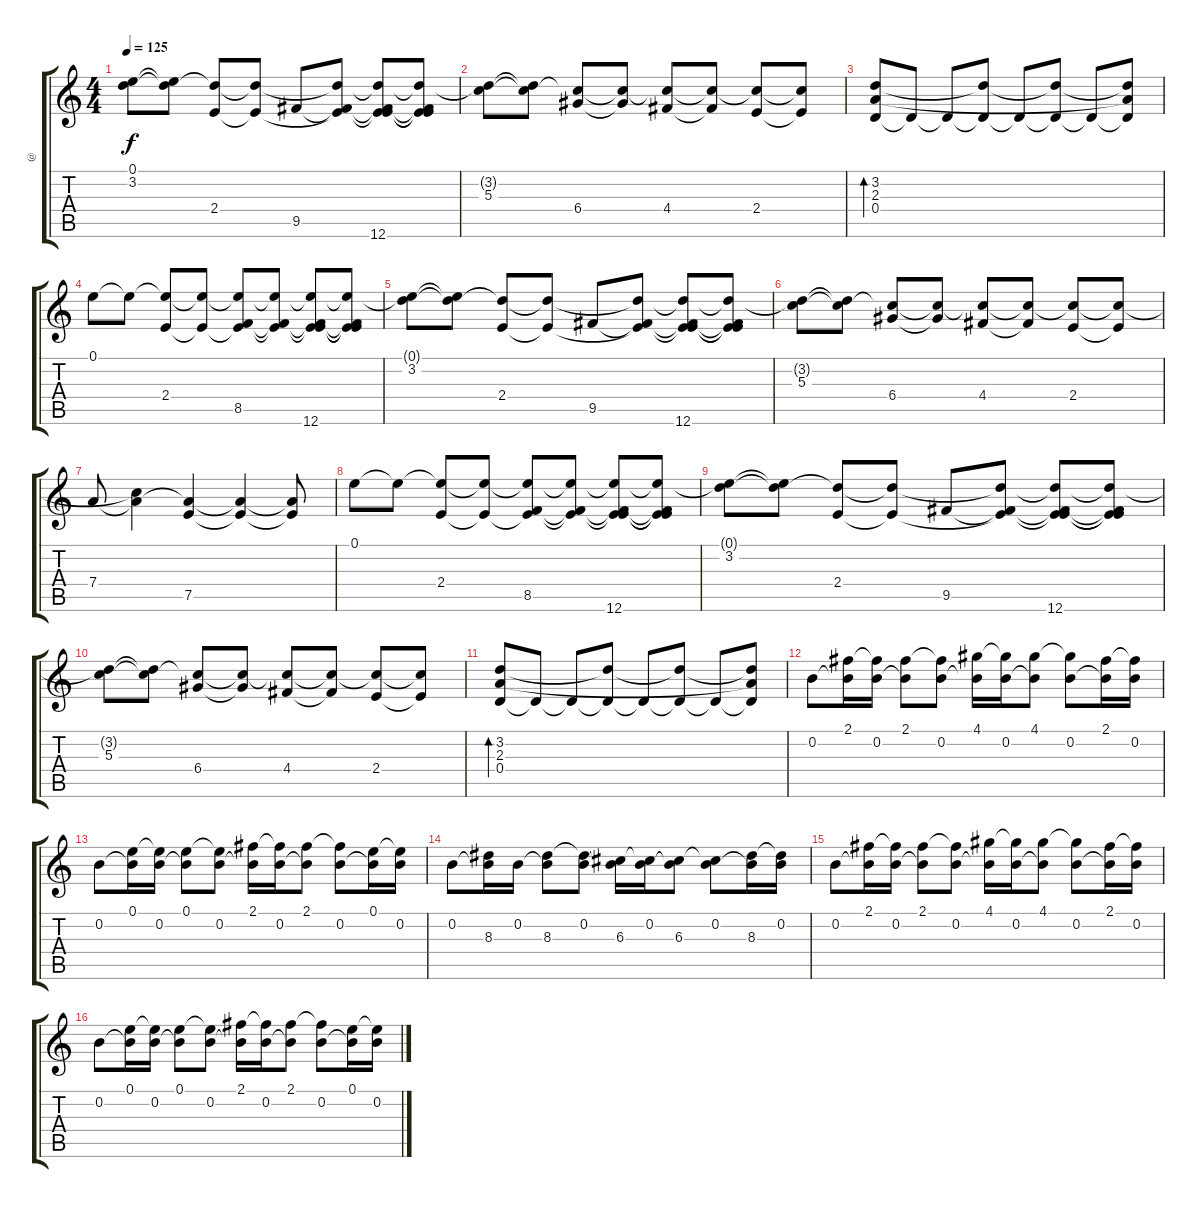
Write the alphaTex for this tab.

\track ("@" "@") {instrument acousticguitarnylon}
\staff {score tabs}
\tuning (E4 B3 G3 D3 A2 E2) {hide}
\ts (4 4)
\tempo 125
\clef g2
\ks c
(0.1{t} 3.2).8{dy f} (0.1{t} 3.2{t}).8 (3.2{t} 2.4).8 (3.2{t} 2.4{t}).8 9.5.8 (3.2{t} 2.4{t} 9.5{t}).8 (3.2{t} 2.4{t} 9.5{t} 12.6).8 (3.2{t} 2.4{t} 9.5{t} 12.6{t}).8 |
(3.2{t} 5.3).8 (3.2{t} 5.3{t}).8 (5.3{t} 6.4).8 (5.3{t} 6.4{t}).8 (5.3{t} 4.4).8 (5.3{t} 4.4{t}).8 (5.3{t} 2.4).8 (5.3{t} 2.4{t}).8 |
(3.2 2.3 0.4).8{bd 480} 0.4{t}.8 0.4{t}.8 (3.2{t} 0.4{t}).8 0.4{t}.8 (3.2{t} 0.4{t}).8 0.4{t}.8 (3.2{t} 2.3{t} 0.4{t}).8 |
0.1.8{volume 16} 0.1{t}.8 (0.1{t} 2.4).8 (0.1{t} 2.4{t}).8 (0.1{t} 2.4{t} 8.5).8 (0.1{t} 2.4{t} 8.5{t}).8 (0.1{t} 2.4{t} 8.5{t} 12.6).8 (0.1{t} 2.4{t} 8.5{t} 12.6{t}).8 |
(0.1{t} 3.2).8 (0.1{t} 3.2{t}).8 (3.2{t} 2.4).8 (3.2{t} 2.4{t}).8 9.5.8 (3.2{t} 2.4{t} 9.5{t}).8 (3.2{t} 2.4{t} 9.5{t} 12.6).8 (3.2{t} 2.4{t} 9.5{t} 12.6{t}).8 |
(3.2{t} 5.3).8 (3.2{t} 5.3{t}).8 (5.3{t} 6.4).8 (5.3{t} 6.4{t}).8 (5.3{t} 4.4).8 (5.3{t} 4.4{t}).8 (5.3{t} 2.4).8 (5.3{t} 2.4{t}).8 |
7.4.8 (5.3{t} 7.4{t}).4 (7.4{t} 7.5).4 (7.4{t} 7.5{t}).4 (7.4{t} 7.5{t}).8 |
0.1.8 0.1{t}.8 (0.1{t} 2.4).8 (0.1{t} 2.4{t}).8 (0.1{t} 2.4{t} 8.5).8 (0.1{t} 2.4{t} 8.5{t}).8 (0.1{t} 2.4{t} 8.5{t} 12.6).8 (0.1{t} 2.4{t} 8.5{t} 12.6{t}).8 |
(0.1{t} 3.2).8 (0.1{t} 3.2{t}).8 (3.2{t} 2.4).8 (3.2{t} 2.4{t}).8 9.5.8 (3.2{t} 2.4{t} 9.5{t}).8 (3.2{t} 2.4{t} 9.5{t} 12.6).8 (3.2{t} 2.4{t} 9.5{t} 12.6{t}).8 |
(3.2{t} 5.3).8 (3.2{t} 5.3{t}).8 (5.3{t} 6.4).8 (5.3{t} 6.4{t}).8 (5.3{t} 4.4).8 (5.3{t} 4.4{t}).8 (5.3{t} 2.4).8 (5.3{t} 2.4{t}).8 |
(3.2 2.3 0.4).8{bd 480} 0.4{t}.8 0.4{t}.8 (3.2{t} 0.4{t}).8 0.4{t}.8 (3.2{t} 0.4{t}).8 0.4{t}.8 (3.2{t} 2.3{t} 0.4{t}).8 |
0.2.8 (2.1 0.2{t}).16 (2.1{t} 0.2).16 (2.1 0.2{t}).8 (2.1{t} 0.2).8 (4.1 0.2{t}).16 (4.1{t} 0.2).16 (4.1 0.2{t}).8 (4.1{t} 0.2).8 (2.1 0.2{t}).16 (2.1{t} 0.2).16 |
0.2.8 (0.1 0.2{t}).16 (0.1{t} 0.2).16 (0.1 0.2{t}).8 (0.1{t} 0.2).8 (2.1 0.2{t}).16 (2.1{t} 0.2).16 (2.1 0.2{t}).8 (2.1{t} 0.2).8 (0.1 0.2{t}).16 (0.1{t} 0.2).16 |
0.2.8 (0.2{t} 8.3).16 0.2.16 (0.2{t} 8.3).8 (0.2 8.3{t}).8 (0.2{t} 6.3).16 (0.2 6.3{t}).16 (0.2{t} 6.3).8 (0.2 6.3{t}).8 (0.2{t} 8.3).16 (0.2 8.3{t}).16 |
0.2.8 (2.1 0.2{t}).16 (2.1{t} 0.2).16 (2.1 0.2{t}).8 (2.1{t} 0.2).8 (4.1 0.2{t}).16 (4.1{t} 0.2).16 (4.1 0.2{t}).8 (4.1{t} 0.2).8 (2.1 0.2{t}).16 (2.1{t} 0.2).16 |
0.2.8 (0.1 0.2{t}).16 (0.1{t} 0.2).16 (0.1 0.2{t}).8 (0.1{t} 0.2).8 (2.1 0.2{t}).16 (2.1{t} 0.2).16 (2.1 0.2{t}).8 (2.1{t} 0.2).8 (0.1 0.2{t}).16 (0.1{t} 0.2).16
